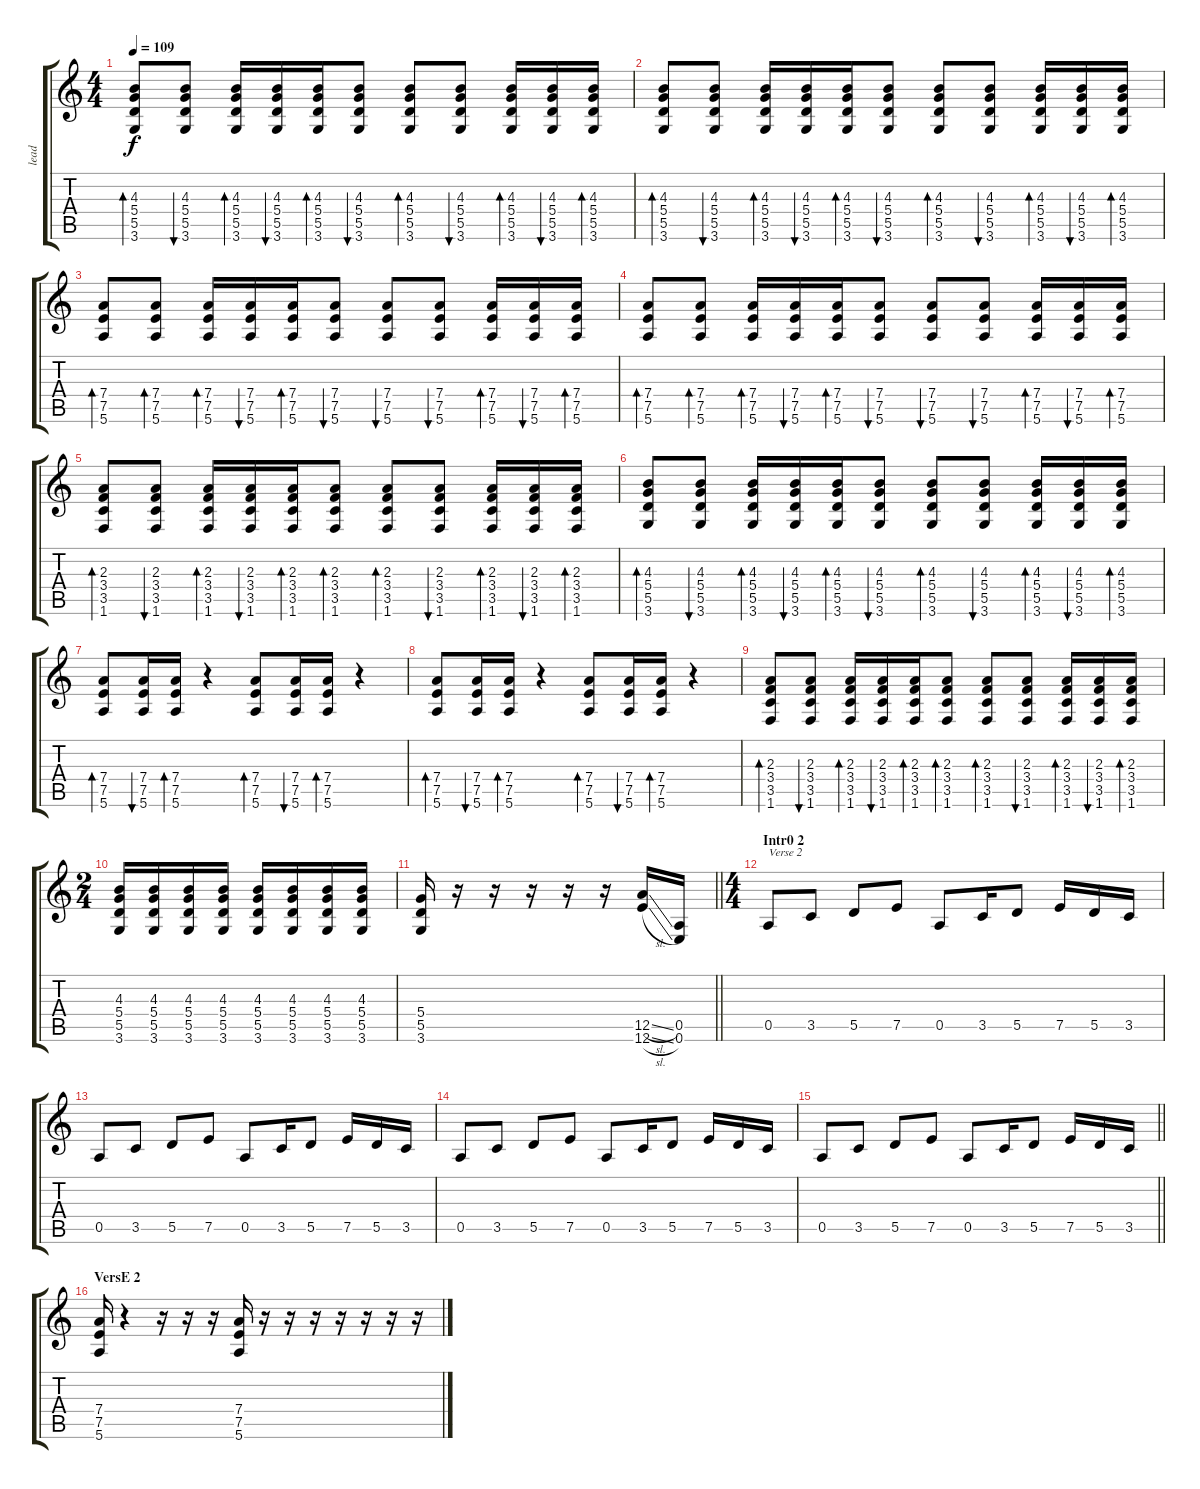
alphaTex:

\track ("lead" "lead") {instrument distortionguitar}
\staff {score tabs}
\tuning (E4 B3 G3 D3 A2 E2) {hide}
\ts (4 4)
\tempo 109
\clef g2
\ks c
(4.3 5.4 5.5 3.6).8{bd 60 dy f} (4.3 5.4 5.5 3.6).8{bu 60} (4.3 5.4 5.5 3.6).16{bd 60} (4.3 5.4 5.5 3.6).16{bu 60} (4.3 5.4 5.5 3.6).16{bd 60} (4.3 5.4 5.5 3.6).8{bu 60} (4.3 5.4 5.5 3.6).8{bd 60} (4.3 5.4 5.5 3.6).8{bu 60} (4.3 5.4 5.5 3.6).16{bd 60} (4.3 5.4 5.5 3.6).16{bu 60} (4.3 5.4 5.5 3.6).16{bd 60} |
(4.3 5.4 5.5 3.6).8{bd 60} (4.3 5.4 5.5 3.6).8{bu 60} (4.3 5.4 5.5 3.6).16{bd 60} (4.3 5.4 5.5 3.6).16{bu 60} (4.3 5.4 5.5 3.6).16{bd 60} (4.3 5.4 5.5 3.6).8{bu 60} (4.3 5.4 5.5 3.6).8{bd 60} (4.3 5.4 5.5 3.6).8{bu 60} (4.3 5.4 5.5 3.6).16{bd 60} (4.3 5.4 5.5 3.6).16{bu 60} (4.3 5.4 5.5 3.6).16{bd 60} |
(7.4 7.5 5.6).8{bd 60} (7.4 7.5 5.6).8{bd 60} (7.4 7.5 5.6).16{bd 60} (7.4 7.5 5.6).16{bu 60} (7.4 7.5 5.6).16{bd 60} (7.4 7.5 5.6).8{bu 60} (7.4 7.5 5.6).8{bu 60} (7.4 7.5 5.6).8{bu 60} (7.4 7.5 5.6).16{bd 60} (7.4 7.5 5.6).16{bu 60} (7.4 7.5 5.6).16{bd 60} |
(7.4 7.5 5.6).8{bd 60} (7.4 7.5 5.6).8{bd 60} (7.4 7.5 5.6).16{bd 60} (7.4 7.5 5.6).16{bu 60} (7.4 7.5 5.6).16{bd 60} (7.4 7.5 5.6).8{bu 60} (7.4 7.5 5.6).8{bu 60} (7.4 7.5 5.6).8{bu 60} (7.4 7.5 5.6).16{bd 60} (7.4 7.5 5.6).16{bu 60} (7.4 7.5 5.6).16{bd 60} |
(2.3 3.4 3.5 1.6).8{bd 60} (2.3 3.4 3.5 1.6).8{bu 60} (2.3 3.4 3.5 1.6).16{bd 60} (2.3 3.4 3.5 1.6).16{bu 60} (2.3 3.4 3.5 1.6).16{bd 60} (2.3 3.4 3.5 1.6).8{bd 60} (2.3 3.4 3.5 1.6).8{bd 60} (2.3 3.4 3.5 1.6).8{bu 60} (2.3 3.4 3.5 1.6).16{bd 60} (2.3 3.4 3.5 1.6).16{bu 60} (2.3 3.4 3.5 1.6).16{bd 60} |
(4.3 5.4 5.5 3.6).8{bd 60} (4.3 5.4 5.5 3.6).8{bu 60} (4.3 5.4 5.5 3.6).16{bd 60} (4.3 5.4 5.5 3.6).16{bu 60} (4.3 5.4 5.5 3.6).16{bd 60} (4.3 5.4 5.5 3.6).8{bu 60} (4.3 5.4 5.5 3.6).8{bd 60} (4.3 5.4 5.5 3.6).8{bu 60} (4.3 5.4 5.5 3.6).16{bd 60} (4.3 5.4 5.5 3.6).16{bu 60} (4.3 5.4 5.5 3.6).16{bd 60} |
(7.4 7.5 5.6).8{bd 60} (7.4 7.5 5.6).16{bu 60} (7.4 7.5 5.6).16{bd 60} r.4 (7.4 7.5 5.6).8{bd 60} (7.4 7.5 5.6).16{bu 60} (7.4 7.5 5.6).16{bd 60} r.4 |
(7.4 7.5 5.6).8{bd 60} (7.4 7.5 5.6).16{bu 60} (7.4 7.5 5.6).16{bd 60} r.4 (7.4 7.5 5.6).8{bd 60} (7.4 7.5 5.6).16{bu 60} (7.4 7.5 5.6).16{bd 60} r.4 |
(2.3 3.4 3.5 1.6).8{bd 60} (2.3 3.4 3.5 1.6).8{bu 60} (2.3 3.4 3.5 1.6).16{bd 60} (2.3 3.4 3.5 1.6).16{bu 60} (2.3 3.4 3.5 1.6).16{bd 60} (2.3 3.4 3.5 1.6).8{bd 60} (2.3 3.4 3.5 1.6).8{bd 60} (2.3 3.4 3.5 1.6).8{bu 60} (2.3 3.4 3.5 1.6).16{bd 60} (2.3 3.4 3.5 1.6).16{bu 60} (2.3 3.4 3.5 1.6).16{bd 60} |
\ts (2 4)
(4.3 5.4 5.5 3.6).16 (4.3 5.4 5.5 3.6).16 (4.3 5.4 5.5 3.6).16 (4.3 5.4 5.5 3.6).16 (4.3 5.4 5.5 3.6).16 (4.3 5.4 5.5 3.6).16 (4.3 5.4 5.5 3.6).16 (4.3 5.4 5.5 3.6).16 |
\barLineRight lightlight
(5.4 5.5 3.6).16 r.16 r.16 r.16 r.16 r.16 (12.5{sl} 12.6{sl}).16 (0.5 0.6).16 |
\ts (4 4)
\section ("" "Intr0 2")
0.5.8{txt "Verse 2"} 3.5.8 5.5.8 7.5.8 0.5.8 3.5.16 5.5.8 7.5.16 5.5.16 3.5.16 |
0.5.8 3.5.8 5.5.8 7.5.8 0.5.8 3.5.16 5.5.8 7.5.16 5.5.16 3.5.16 |
0.5.8 3.5.8 5.5.8 7.5.8 0.5.8 3.5.16 5.5.8 7.5.16 5.5.16 3.5.16 |
\barLineRight lightlight
0.5.8 3.5.8 5.5.8 7.5.8 0.5.8 3.5.16 5.5.8 7.5.16 5.5.16 3.5.16 |
\section ("" "VersE 2")
(7.4 7.5 5.6).16 r.4 r.16 r.16 r.16 (7.4 7.5 5.6).16 r.16 r.16 r.16 r.16 r.16 r.16 r.16
